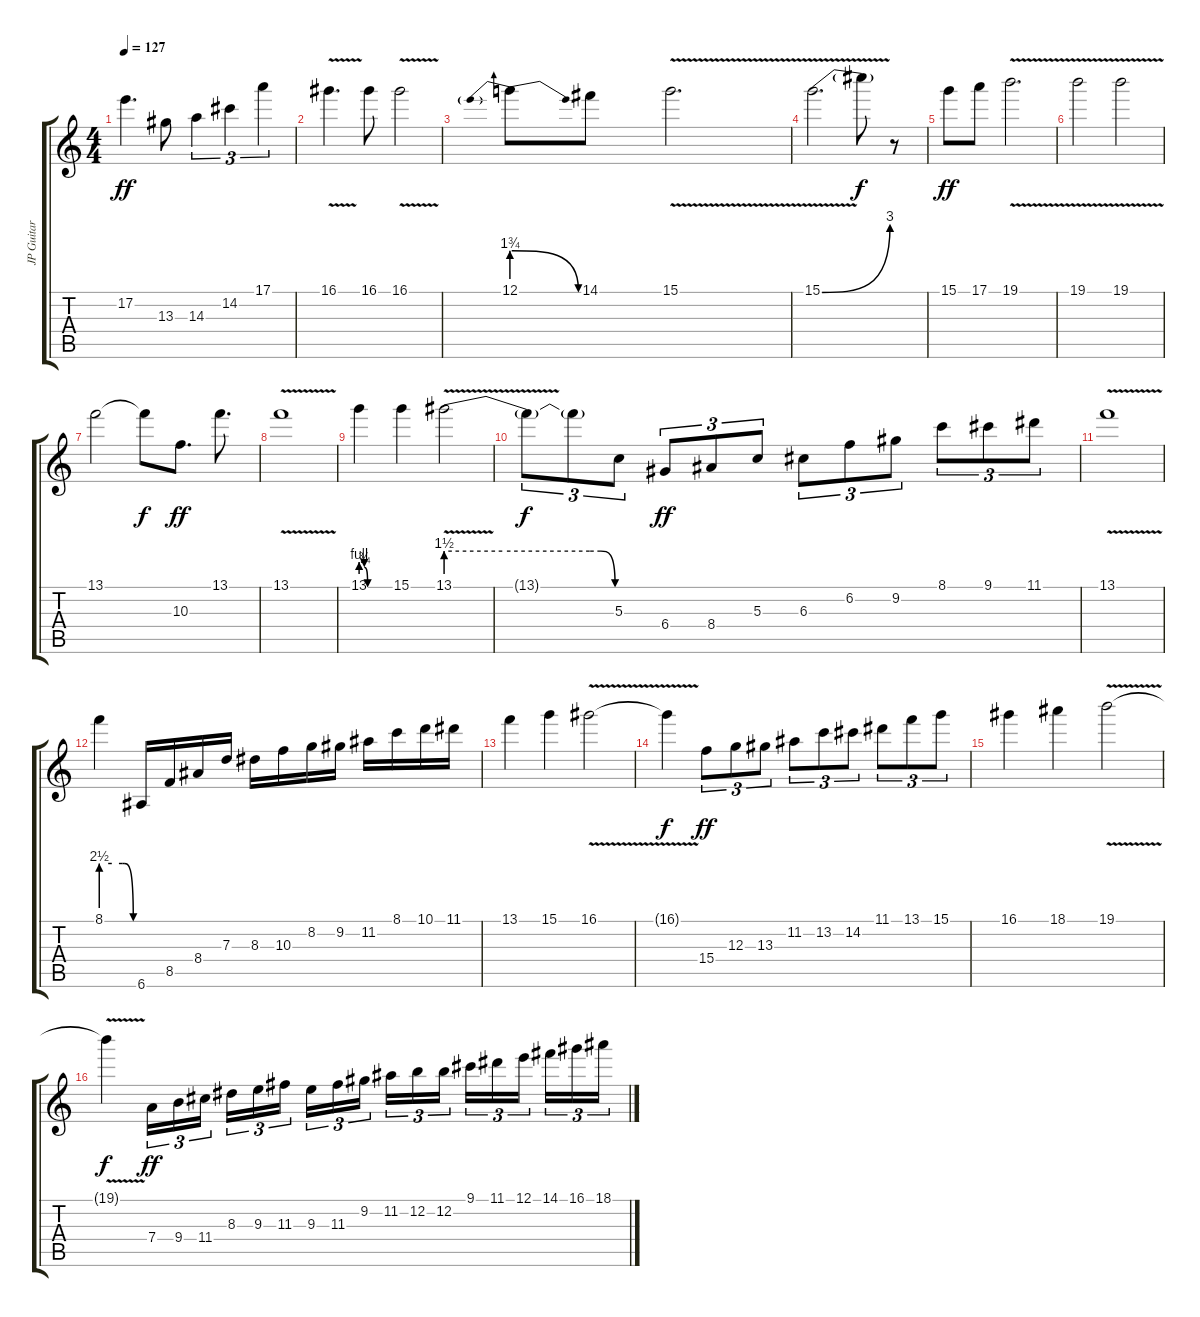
\track ("JP Guitar 1" "JP Guitar ") {instrument distortionguitar}
\staff {score tabs}
\tuning (E4 B3 G3 D3 A2 E2) {hide}
\ts (4 4)
\tempo 127
\clef g2
\ks c
17.2.4{d dy ff} 13.3.8 14.3.4{tu (3 2)} 14.2.4{tu (3 2)} 17.1.4{tu (3 2)} |
16.1{v}.4{d} 16.1.8 16.1{v}.2 |
12.1{be (prebendrelease 0 7 60 0)}.8 14.1.8 15.1{v}.2{d} |
15.1{be (bend 0 0 60 12) v}.2{d} 15.1{t}.8{dy f} r.8 |
15.1.8{dy ff} 17.1.8 19.1{v}.2{d} |
19.1{v}.2 19.1{v}.2 |
13.1.2 13.1{t}.8{dy f} 10.3.8{d dy ff} 13.1.8{d} |
13.1{v}.1 |
13.1{be (custom 0 4 7 3 14 0 40 0 60 0)}.4 15.1.4 13.1{be (custom 0 6 20 6 51 6 55 6 60 0) v}.2 |
13.1{t}.8{tu (3 2) dy f} 13.1{t}.8{tu (3 2)} 5.3.8{tu (3 2)} 6.4.8{tu (3 2) dy ff} 8.4.8{tu (3 2)} 5.3.8{tu (3 2)} 6.3.8{tu (3 2)} 6.2.8{tu (3 2)} 9.2.8{tu (3 2)} 8.1.8{tu (3 2)} 9.1.8{tu (3 2)} 11.1.8{tu (3 2)} |
13.1{v}.1 |
8.1{be (custom 0 10 20 10 40 10 43 10 60 0)}.4 6.6.16 8.5.16 8.4.16 7.3.16 8.3.16 10.3.16 8.2.16 9.2.16 11.2.16 8.1.16 10.1.16 11.1.16 |
13.1.4 15.1.4 16.1{v}.2 |
16.1{t}.4{dy f} 15.4.8{tu (3 2) dy ff} 12.3.8{tu (3 2)} 13.3.8{tu (3 2)} 11.2.8{tu (3 2)} 13.2.8{tu (3 2)} 14.2.8{tu (3 2)} 11.1.8{tu (3 2)} 13.1.8{tu (3 2)} 15.1.8{tu (3 2)} |
16.1.4 18.1.4 19.1{v}.2 |
19.1{t}.4{dy f} 7.4.16{tu (3 2) dy ff} 9.4.16{tu (3 2)} 11.4.16{tu (3 2) beam splitsecondary} 8.3.16{tu (3 2)} 9.3.16{tu (3 2)} 11.3.16{tu (3 2)} 9.3.16{tu (3 2)} 11.3.16{tu (3 2)} 9.2.16{tu (3 2) beam splitsecondary} 11.2.16{tu (3 2)} 12.2.16{tu (3 2)} 12.2.16{tu (3 2)} 9.1.16{tu (3 2)} 11.1.16{tu (3 2)} 12.1.16{tu (3 2) beam splitsecondary} 14.1.16{tu (3 2)} 16.1.16{tu (3 2)} 18.1.16{tu (3 2)}
